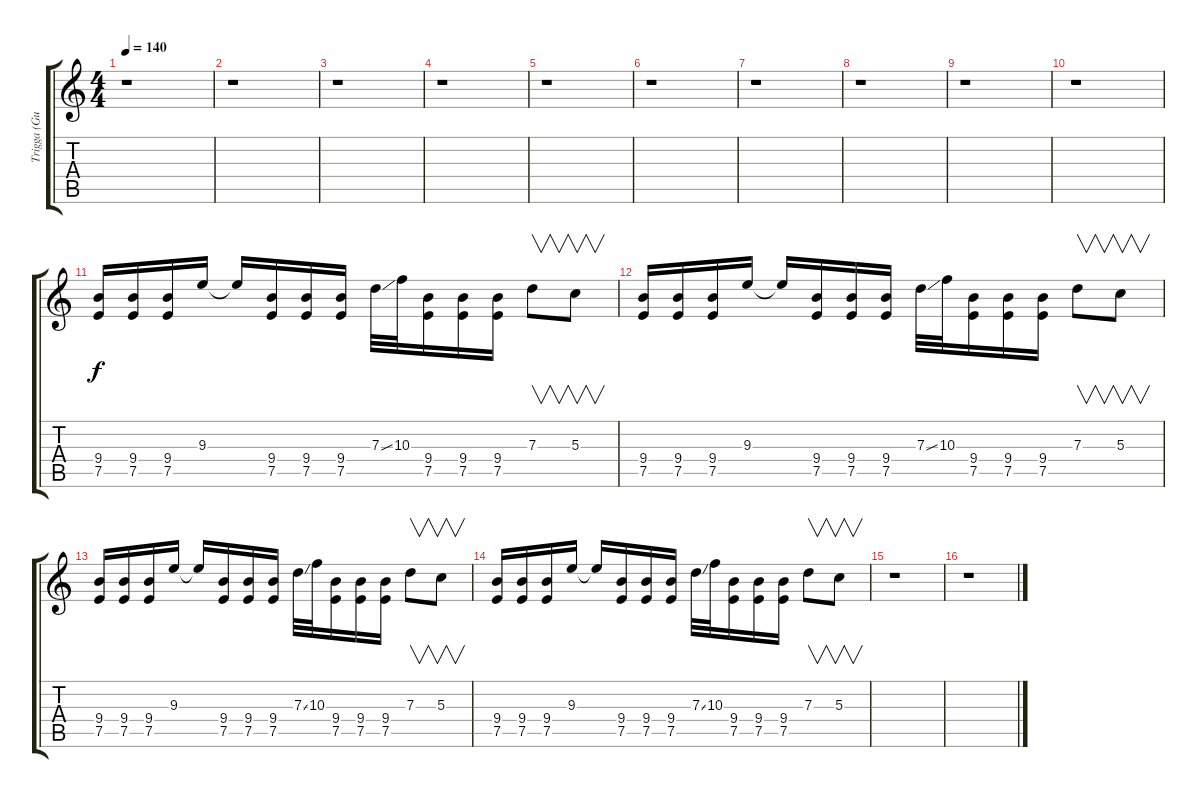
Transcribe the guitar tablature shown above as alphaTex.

\track ("Trigga (Guitar 1)" "Trigga (Gu") {instrument distortionguitar}
\staff {score tabs}
\tuning (E4 B3 G3 D3 A2 E2) {hide}
\ts (4 4)
\tempo 140
\clef g2
\ks c
r.1{dy f} |
r.1 |
r.1 |
r.1 |
r.1 |
r.1 |
r.1 |
r.1 |
r.1 |
r.1 |
(9.4 7.5).16 (9.4 7.5).16 (9.4 7.5).16 9.3.16 9.3{t}.16 (9.4 7.5).16 (9.4 7.5).16 (9.4 7.5).16 7.3{ss}.32 10.3.32 (9.4 7.5).16 (9.4 7.5).16 (9.4 7.5).16 7.3.8{v} 5.3.8{v} |
(9.4 7.5).16 (9.4 7.5).16 (9.4 7.5).16 9.3.16 9.3{t}.16 (9.4 7.5).16 (9.4 7.5).16 (9.4 7.5).16 7.3{ss}.32 10.3.32 (9.4 7.5).16 (9.4 7.5).16 (9.4 7.5).16 7.3.8{v} 5.3.8{v} |
(9.4 7.5).16 (9.4 7.5).16 (9.4 7.5).16 9.3.16 9.3{t}.16 (9.4 7.5).16 (9.4 7.5).16 (9.4 7.5).16 7.3{ss}.32 10.3.32 (9.4 7.5).16 (9.4 7.5).16 (9.4 7.5).16 7.3.8{v} 5.3.8{v} |
(9.4 7.5).16 (9.4 7.5).16 (9.4 7.5).16 9.3.16 9.3{t}.16 (9.4 7.5).16 (9.4 7.5).16 (9.4 7.5).16 7.3{ss}.32 10.3.32 (9.4 7.5).16 (9.4 7.5).16 (9.4 7.5).16 7.3.8{v} 5.3.8{v} |
r.1 |
r.1
